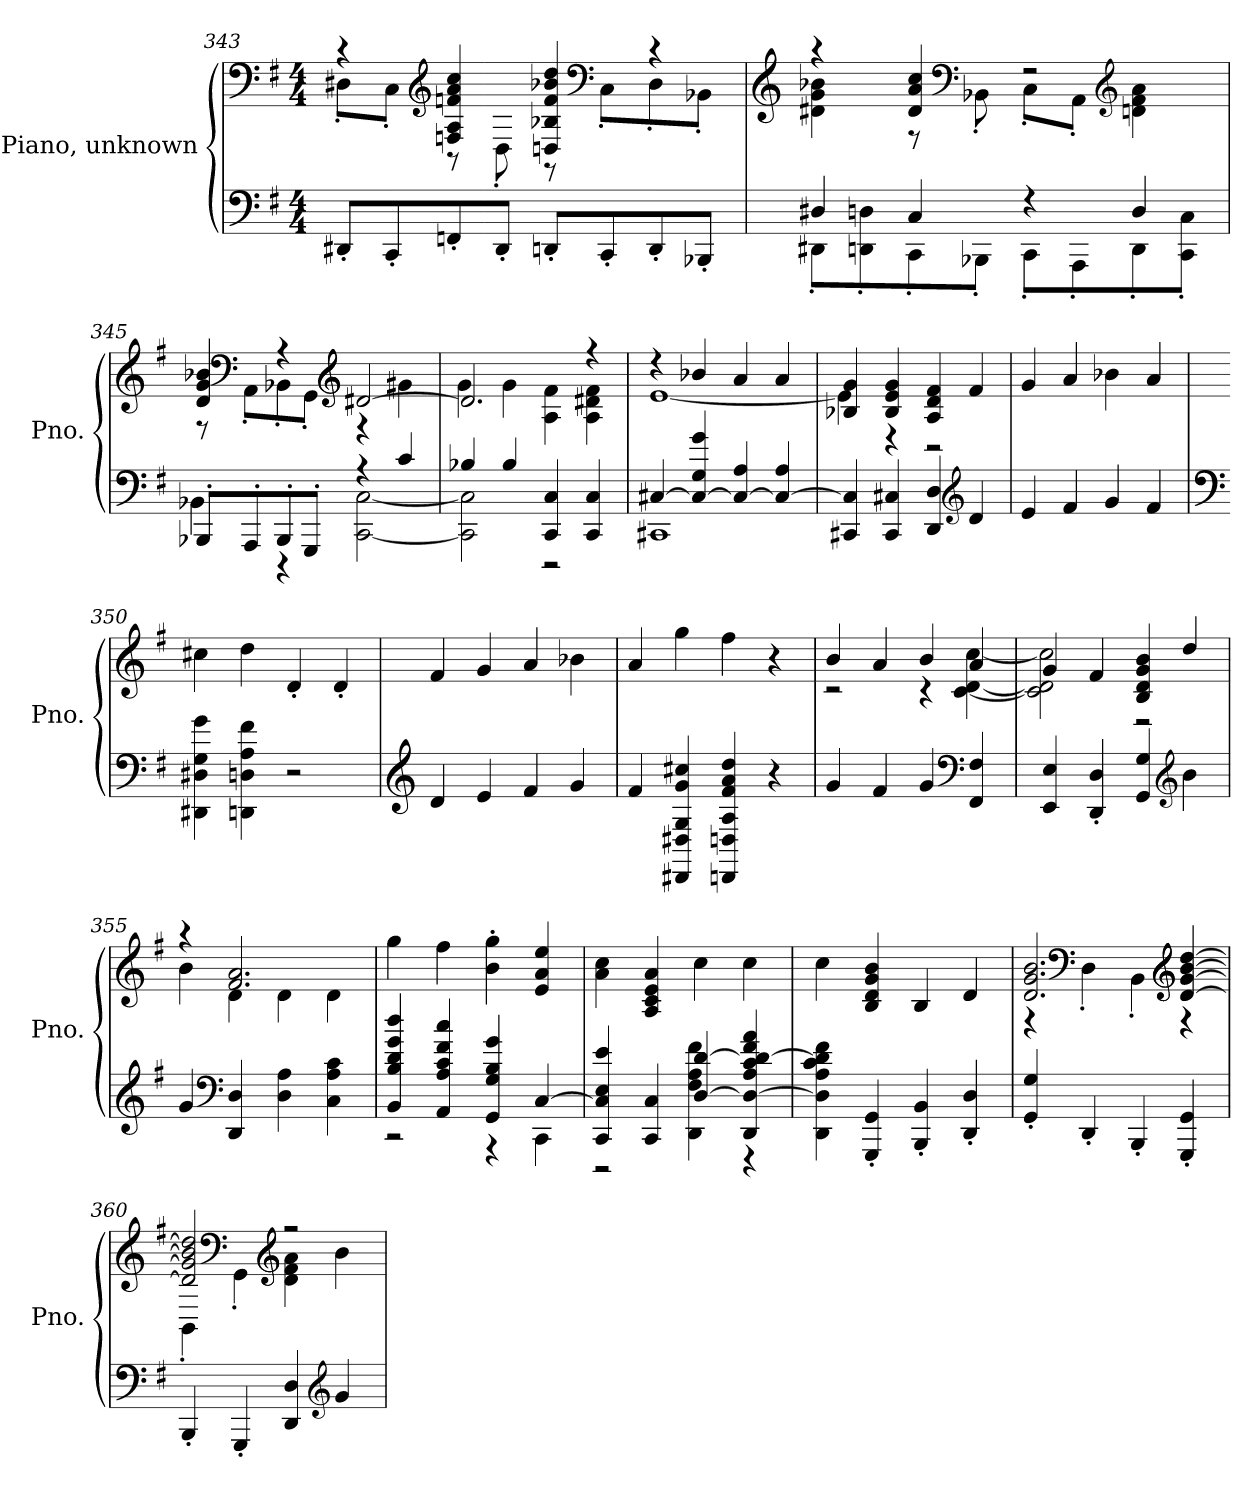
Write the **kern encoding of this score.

**kern	**kern
*part1	*part1
*staff2	*staff1
*I"Piano, unknown	*
*I'Pno.	*
!!LO:PB:g=z
*clefF4	*clefF4
*k[f#]	*k[f#]
*M4/4	*M4/4
=343	=343
*	*^
8DD#X'/L	4r	8D#X'\L
8CC'/	.	8C'\J
*	*clefG2	*
8FFn'/	4Fn/ 4A/ 4fn/ 4a/ 4cc/	8r
8DD#'/J	.	8D#'\
8DDn'/L	4Dn/ 4B-X/ 4f/ 4b-X/ 4dd/	8r
*	*clefF4	*
8CC'/	.	8C'\L
8DD'/	4r	8D'\
8BBB-X'/J	.	8BB-X'\J
=344	=344	=344
*	*clefG2	*
*^	*	*
4D#X/	8DD#X'\L	4r	4d#X\ 4g\ 4b-X\
.	8DDn\' 8Dn\'	.	.
4C/	8CC'\	4d#/ 4a/ 4cc/	8r
*	*	*clefF4	*
.	8BBB-X'\J	.	8BB-X'\
4r	8CC'\L	2r	8C'\L
.	8AAA'\	.	8AA'\J
*	*	*clefG2	*
4D/	8DD'\	.	4dn\ 4f#\ 4a\
.	8CC\' 8C\'J	.	.
!!LO:LB:g=z	!!
=345	=345	=345	=345
8BBB-X'/L	4BB-X\	4d/ 4g/ 4b-X/	8r
*	*	*clefF4	*
8AAA'/	.	.	8AA'\L
8BBB-'/	4r	4r	8BB-X'\
8GGG'/J	.	.	8GG'\J
*	*	*clefG2	*
4r	[2CC\ [2C\	[2d#X/	4r
4c/	.	.	4g#X\
=346	=346	=346	=346
4B-X/	2CC\] 2C\]	2.d#/]	4g\
4B-/	.	.	4g\
4CC/ 4C/	2r	.	4A\ 4f#\
4CC/ 4C/	.	4r	4A\ 4d#X\ 4f#\
=347	=347	=347	=347
[4C#X/	1CC#X	4r	[1e
4C#/_ 4G/ 4g/	.	4b-X/	.
4C#/_ 4A/	.	4a/	.
4C#/_ 4A/	.	4a/	.
*v	*v	*	*
=348	=348	=348
4CC#X/ 4C#/]	4B-X/ 4g/	4e\]
4CC#/ 4C#X/	4B-/ 4e/ 4g/	4r
4DD/ 4D/	4A/ 4d/ 4f#/	2r
*clefG2	*	*
4d/	4f#/	.
*	*v	*v
=349	=349
4e/	4g/
4f#/	4a/
4g/	4b-X\
4f#/	4a/
!!LO:LB:g=z
=350	=350
*clefF4	*
4DD#X\ 4D#X\ 4G\ 4g\	4cc#X\
4DDn\ 4Dn\ 4A\ 4f#\	4dd\
2r	4d'/
.	4d'/
=351	=351
*clefG2	*
4d/	4f#/
4e/	4g/
4f#/	4a/
4g/	4b-X\
=352	=352
4f#/	4a/
4DD#X/ 4D#X/ 4G/ 4g/ 4cc#X/	4gg\
4DDn/ 4Dn/ 4A/ 4f#/ 4a/ 4dd/	4ff#\
4r	4r
=353	=353
*	*^
4g/	4b/	2r
4f#/	4a/	.
4g/	4b/	4r
*clefF4	*	*
4FF#/ 4F#/	4a/	[4c\ [4d\ [4cc\
=354	=354	=354
4EE/ 4E/	4g/	2c\] 2d\] 2cc\]
4DD/' 4D/'	4f#/	.
4GG/ 4G/	4B/ 4d/ 4g/ 4b/	2r
*clefG2	*	*
4b\	4dd/	.
=355	=355	=355
4g/	4r	4b\
*clefF4	*	*
4DD/ 4D/	2.f#/ 2.a/	4d\
4D\ 4A\	.	4d\
4C\ 4A\ 4c\	.	4d\
*	*v	*v
!!LO:LB:g=z
=356	=356
*^	*
4BB/ 4B/ 4d/ 4g/ 4dd/	2r	4gg\
4AA/ 4A/ 4c/ 4f#/ 4cc/	.	4ff#\
4GG/ 4G/ 4B/ 4g/	4r	4b\' 4gg\'
[4C/	4CC\	4e/ 4a/ 4ee/
=357	=357	=357
4CC/ 4C/] 4E/ 4e/	2r	4a\ 4cc\
4CC/ 4C/	.	4A/ 4c/ 4e/ 4a/
[4D/ [4d/	4DD\ 4F#\ 4A\ 4f#\	4cc\
4DD/ 4D/_ 4A/ 4c/ 4d/_ 4f#/ 4a/	4r	4cc\
*v	*v	*
=358	=358
4DD\ 4D\] 4A\ 4c\ 4d\] 4f#\	4cc\
4GGG/' 4GG/'	4B/ 4d/ 4g/ 4b/
4BBB/' 4BB/'	4B/
4DD/' 4D/'	4d/
=359	=359
*	*^
4GG/' 4G/'	2.d/ 2.g/ 2.b/	4r
*	*clefF4	*
4DD'/	.	4D'\
4BBB'/	.	4BB'\
*	*clefG2	*
4GGG/' 4GG/'	[4d/ [4g/ [4b/ [4dd/	4r
=360	=360	=360
4BBB'/	2d/] 2g/] 2b/] 2dd/]	4BB'\
*	*clefF4	*
4GGG'/	.	4GG'\
*	*clefG2	*
4DD/ 4D/	2r	4d\ 4f#\ 4a\
*clefG2	*	*
4g/	.	4b\
*	*v	*v
=	=
*-	*-
